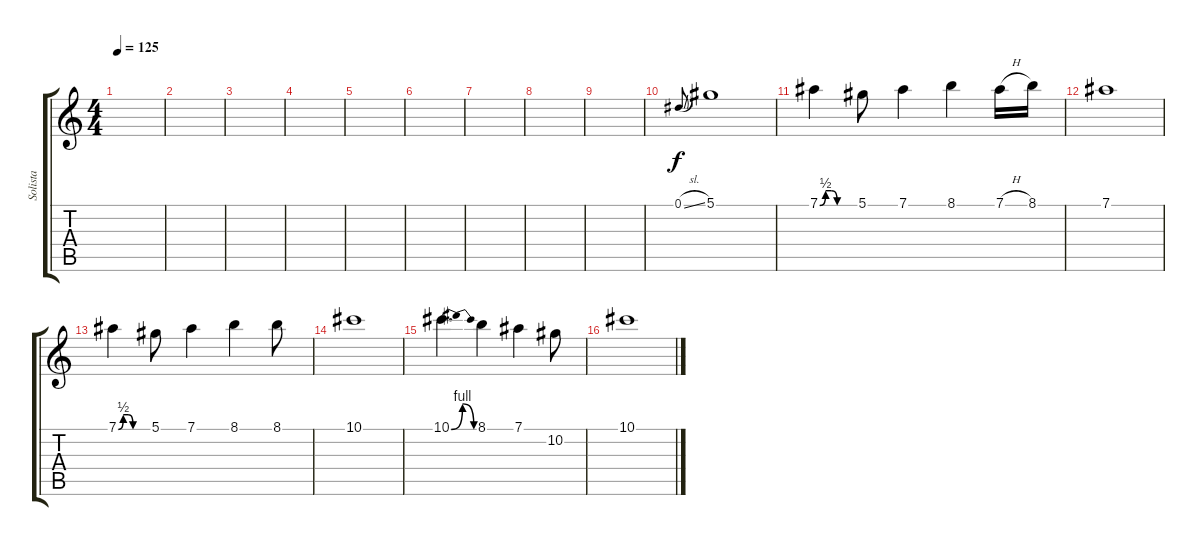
\track ("Solista" "Solista") {instrument distortionguitar}
\staff {score tabs}
\tuning (Eb4 Bb3 Gb3 Db3 Ab2 Eb2) {hide}
\ts (4 4)
\tempo 125
\clef g2
\ks c
|
|
|
|
|
|
|
|
|
0.1{sl}.8{gr onbeat} 5.1.1 |
7.1{be (custom 0 0 10 2 20 2 30 0 60 0)}.4 5.1.8 7.1.4 8.1.4 7.1{h}.16 8.1.16 |
7.1.1 |
7.1{be (custom 0 0 10 2 20 2 30 0 60 0)}.4 5.1.8 7.1.4 8.1.4 8.1.8 |
10.1.1 |
10.1{be (bendrelease 0 0 30 4 30 4 60 0)}.4{d} 8.1.4 7.1.4 10.2.8 |
10.1.1
